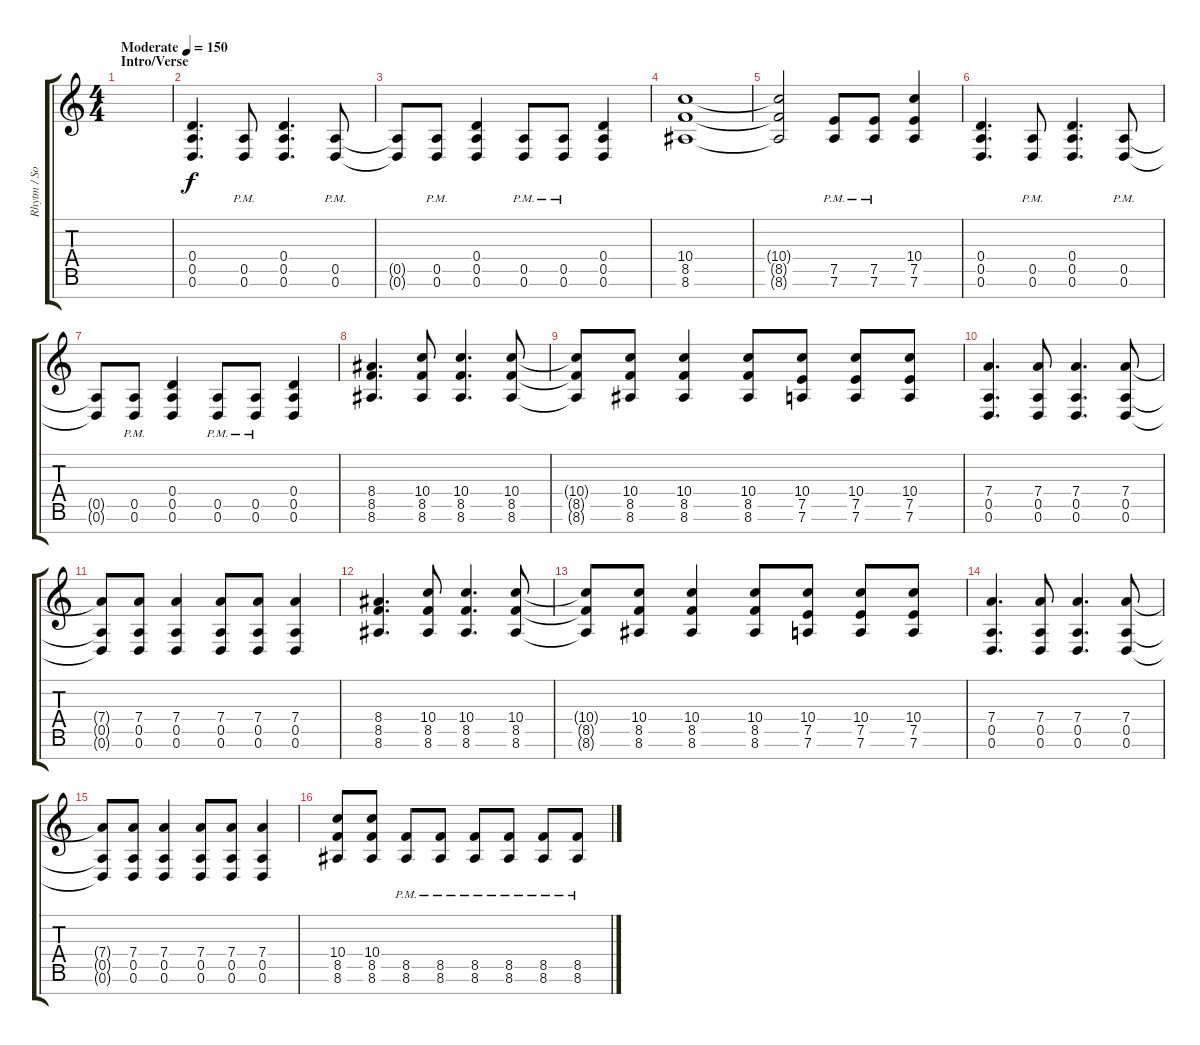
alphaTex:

\track ("Rhytm / Solo - 7 Strings" "Rhytm / So") {instrument distortionguitar}
\staff {score tabs}
\tuning (E4 B3 G3 D3 A2 D2 B1) {hide}
\ts (4 4)
\section ("" "Intro/Verse")
\tempo (150 "Moderate")
\clef g2
\ks c
|
(0.4 0.5 0.6).4{d} (0.5{pm} 0.6{pm}).8 (0.4 0.5 0.6).4{d} (0.5{pm} 0.6{pm}).8 |
(0.5{t} 0.6{t}).8 (0.5{pm} 0.6{pm}).8 (0.4 0.5 0.6).4 (0.5{pm} 0.6{pm}).8 (0.5{pm} 0.6{pm}).8 (0.4 0.5 0.6).4 |
(10.4 8.5 8.6).1 |
(10.4{t} 8.5{t} 8.6{t}).2 (7.5{pm} 7.6{pm}).8 (7.5{pm} 7.6{pm}).8 (10.4 7.5 7.6).4 |
(0.4 0.5 0.6).4{d} (0.5{pm} 0.6{pm}).8 (0.4 0.5 0.6).4{d} (0.5{pm} 0.6{pm}).8 |
(0.5{t} 0.6{t}).8 (0.5{pm} 0.6{pm}).8 (0.4 0.5 0.6).4 (0.5{pm} 0.6{pm}).8 (0.5{pm} 0.6{pm}).8 (0.4 0.5 0.6).4 |
(8.4 8.5 8.6).4{d} (10.4 8.5 8.6).8 (10.4 8.5 8.6).4{d} (10.4 8.5 8.6).8 |
(10.4{t} 8.5{t} 8.6{t}).8 (10.4 8.5 8.6).8 (10.4 8.5 8.6).4 (10.4 8.5 8.6).8 (10.4 7.5 7.6).8 (10.4 7.5 7.6).8 (10.4 7.5 7.6).8 |
(7.4 0.5 0.6).4{d} (7.4 0.5 0.6).8 (7.4 0.5 0.6).4{d} (7.4 0.5 0.6).8 |
(7.4{t} 0.5{t} 0.6{t}).8 (7.4 0.5 0.6).8 (7.4 0.5 0.6).4 (7.4 0.5 0.6).8 (7.4 0.5 0.6).8 (7.4 0.5 0.6).4 |
(8.4 8.5 8.6).4{d} (10.4 8.5 8.6).8 (10.4 8.5 8.6).4{d} (10.4 8.5 8.6).8 |
(10.4{t} 8.5{t} 8.6{t}).8 (10.4 8.5 8.6).8 (10.4 8.5 8.6).4 (10.4 8.5 8.6).8 (10.4 7.5 7.6).8 (10.4 7.5 7.6).8 (10.4 7.5 7.6).8 |
(7.4 0.5 0.6).4{d} (7.4 0.5 0.6).8 (7.4 0.5 0.6).4{d} (7.4 0.5 0.6).8 |
(7.4{t} 0.5{t} 0.6{t}).8 (7.4 0.5 0.6).8 (7.4 0.5 0.6).4 (7.4 0.5 0.6).8 (7.4 0.5 0.6).8 (7.4 0.5 0.6).4 |
(10.4 8.5 8.6).8 (10.4 8.5 8.6).8 (8.5{pm} 8.6{pm}).8 (8.5{pm} 8.6{pm}).8 (8.5{pm} 8.6{pm}).8 (8.5{pm} 8.6{pm}).8 (8.5{pm} 8.6{pm}).8 (8.5{pm} 8.6{pm}).8
